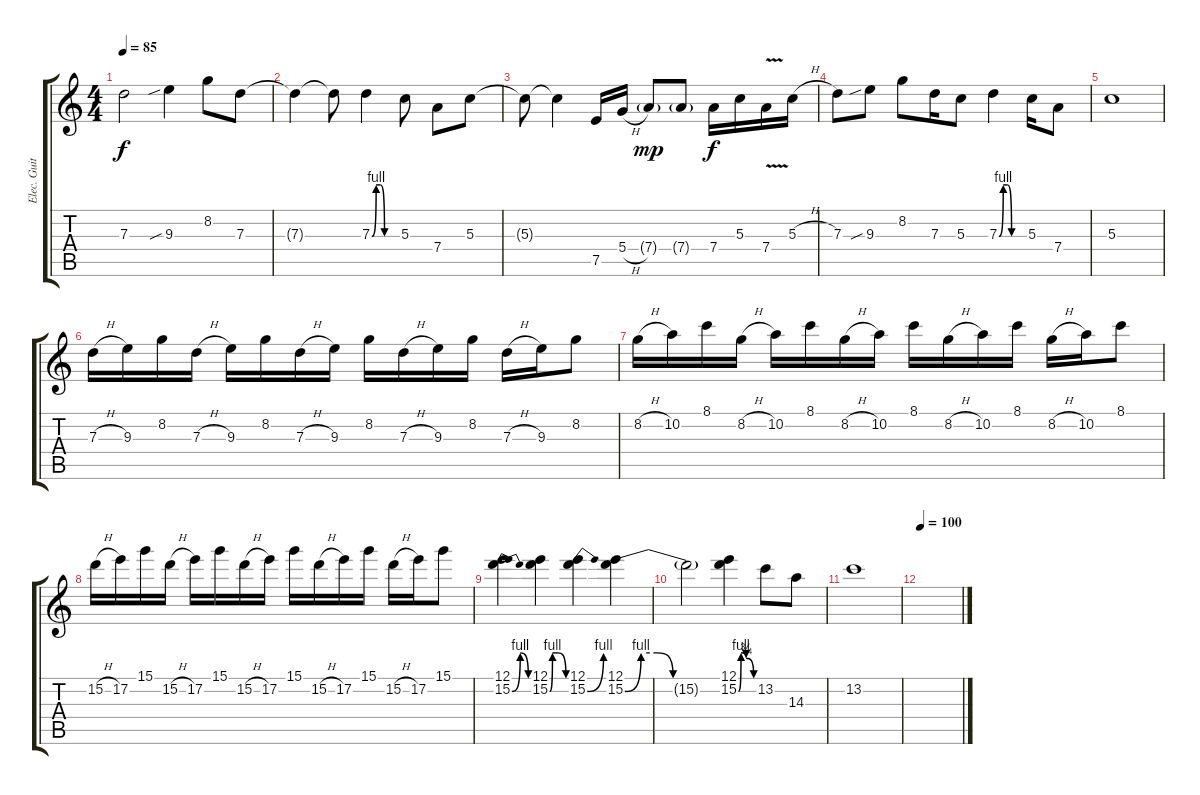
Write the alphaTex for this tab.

\track ("Elec. Guitar - PEDRO MURTEIRA" "Elec. Guit") {instrument overdrivenguitar}
\staff {score tabs}
\tuning (E4 B3 G3 D3 A2 E2) {hide}
\ts (4 4)
\tempo 85
\clef g2
\ks c
7.3.2{dy f} 9.3{sib}.4 8.2.8 7.3.8 |
7.3{t}.4 7.3{t}.8 7.3{be (custom 0 0 10 4 20 4 30 0 60 0)}.4 5.3.8 7.4.8 5.3.8 |
5.3{t}.8 5.3{t}.4 7.5.16 5.4{h}.16 7.4{g}.8{dy mp} 7.4{g}.8 7.4.16{dy f} 5.3.16 7.4{v}.16 5.3{h}.16 |
7.3.8 9.3{sib}.8 8.2.8 7.3.16 5.3.8 7.3{be (custom 0 0 10 4 20 4 30 0 60 0)}.4 5.3.16 7.4.8 |
5.3.1 |
7.3{h}.16 9.3.16 8.2.16 7.3{h}.16 9.3.16 8.2.16 7.3{h}.16 9.3.16 8.2.16 7.3{h}.16 9.3.16 8.2.16 7.3{h}.16 9.3.16 8.2.8 |
8.2{h}.16 10.2.16 8.1.16 8.2{h}.16 10.2.16 8.1.16 8.2{h}.16 10.2.16 8.1.16 8.2{h}.16 10.2.16 8.1.16 8.2{h}.16 10.2.16 8.1.8 |
15.2{h}.16 17.2.16 15.1.16 15.2{h}.16 17.2.16 15.1.16 15.2{h}.16 17.2.16 15.1.16 15.2{h}.16 17.2.16 15.1.16 15.2{h}.16 17.2.16 15.1.8 |
(12.1 15.2{be (bendrelease 0 0 10 4 20 4 60 0)}).4 (12.1 15.2{be (custom 0 0 10 4 20 4 30 4 60 0)}).4 (12.1 15.2{be (bend 0 0 60 4)}).4 (12.1 15.2{be (custom 0 0 10 4 20 4 30 0 60 0)}).4 |
15.2{t}.2 (12.1 15.2{be (custom 0 0 10 4 20 4 30 3 60 0)}).4 13.2.8 14.3.8 |
13.2.1 |
\tempo 100
